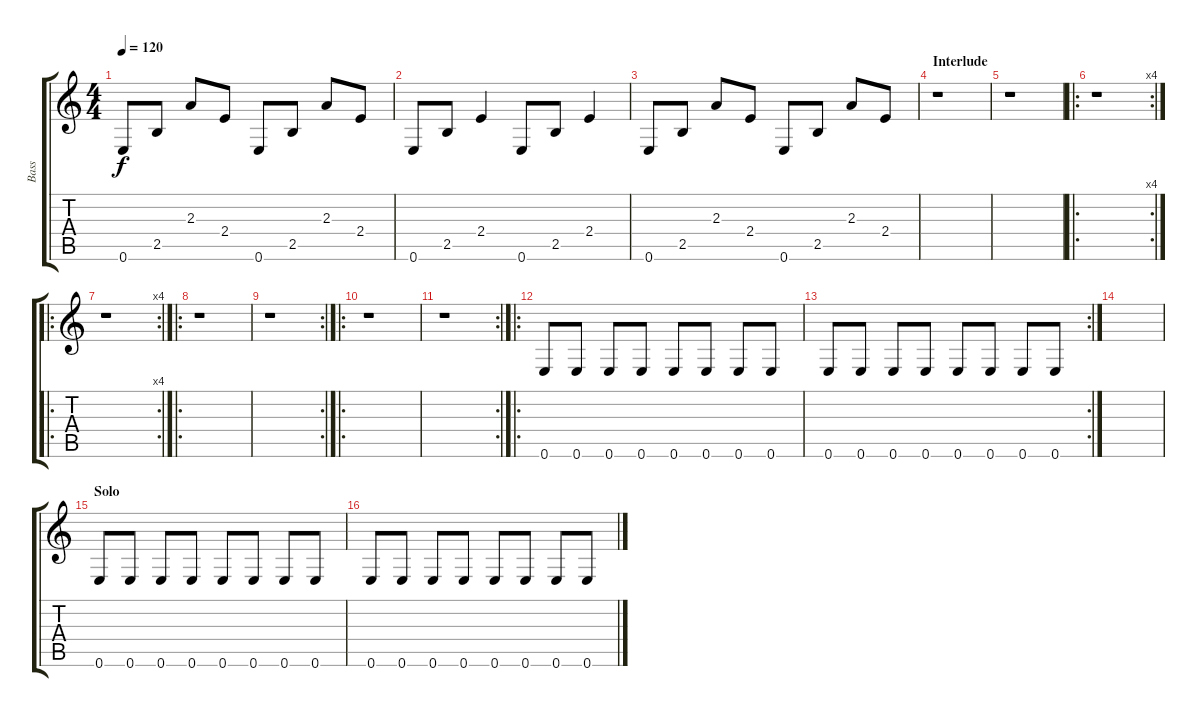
\track ("Bass" "Bass") {instrument electricbassfinger}
\staff {score tabs}
\tuning (E4 B3 G3 D3 A2 E2) {hide}
\ts (4 4)
\tempo 120
\clef g2
\ks c
0.6.8{dy f} 2.5.8 2.3.8 2.4.8 0.6.8 2.5.8 2.3.8 2.4.8 |
0.6.8 2.5.8 2.4.4 0.6.8 2.5.8 2.4.4 |
0.6.8 2.5.8 2.3.8 2.4.8 0.6.8 2.5.8 2.3.8 2.4.8 |
\section ("" "Interlude")
r.1 |
r.1 |
\ro
\rc 4
r.1 |
\ro
\rc 4
r.1 |
\ro
r.1 |
\rc 2
r.1 |
\ro
r.1 |
\rc 2
r.1 |
\ro
0.6.8 0.6.8 0.6.8 0.6.8 0.6.8 0.6.8 0.6.8 0.6.8 |
\rc 2
0.6.8 0.6.8 0.6.8 0.6.8 0.6.8 0.6.8 0.6.8 0.6.8 |
|
\section ("" "Solo")
0.6.8 0.6.8 0.6.8 0.6.8 0.6.8 0.6.8 0.6.8 0.6.8 |
0.6.8 0.6.8 0.6.8 0.6.8 0.6.8 0.6.8 0.6.8 0.6.8
